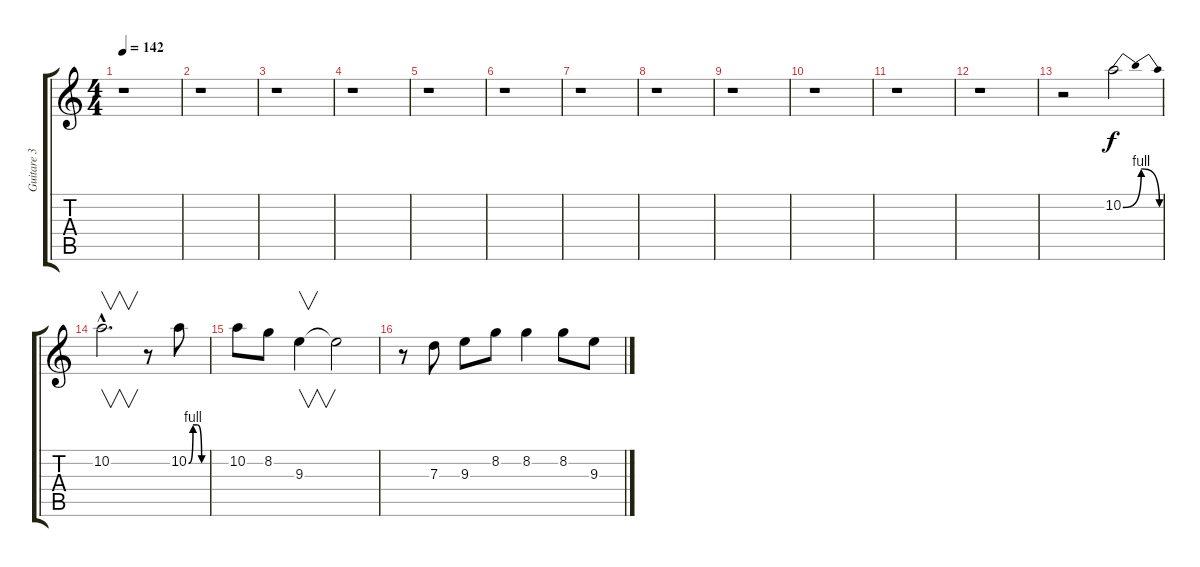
\track ("Guitare 3" "Guitare 3") {instrument electricguitarjazz}
\staff {score tabs}
\tuning (E4 B3 G3 D3 A2 E2) {hide}
\ts (4 4)
\tempo 142
\clef g2
\ks c
r.1{dy f} |
r.1 |
r.1 |
r.1 |
r.1 |
r.1 |
r.1 |
r.1 |
r.1 |
r.1 |
r.1 |
r.1 |
r.2 10.2{be (bendrelease 0 0 36 4 40 4 60 0)}.2 |
10.2{hac}.2{v d} r.8 10.2{be (custom 0 0 15 4 30 4 45 0 60 0)}.8 |
10.2.8 8.2.8 9.3.4{v} 9.3{t}.2 |
r.8 7.3.8 9.3.8 8.2.8 8.2.4 8.2.8 9.3{ss}.8
